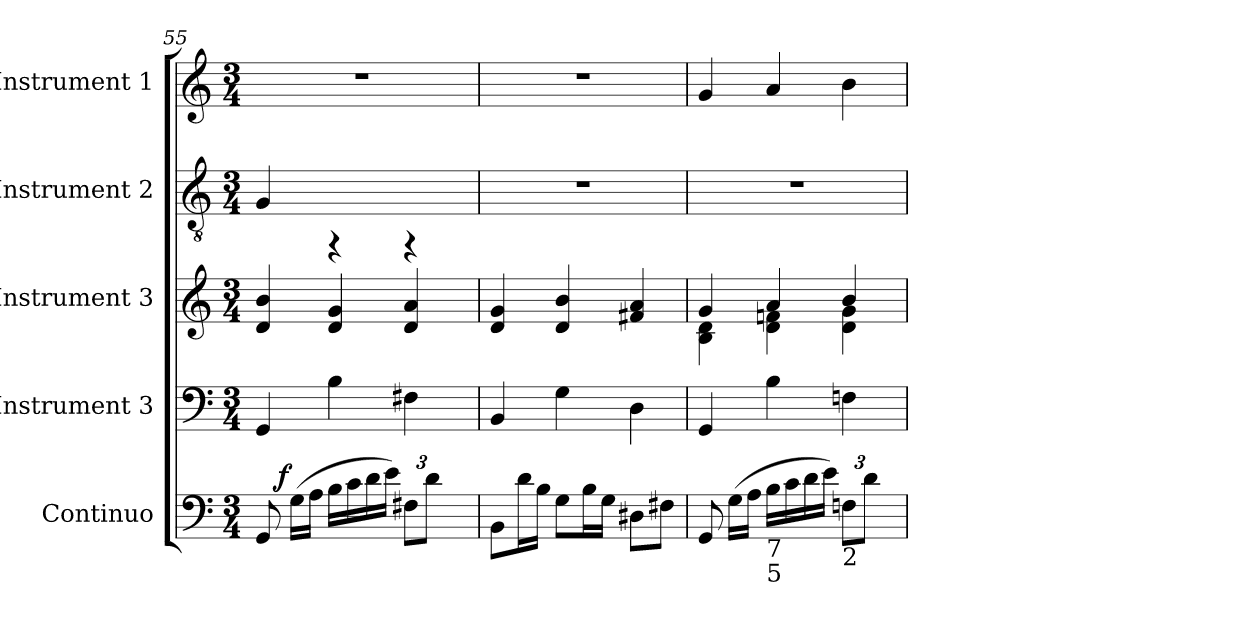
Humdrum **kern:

**kern	**text	**dynam	**kern	**kern	**kern	**text	**kern
*part5	*part5	*part5	*part4	*part3	*part2	*part2	*part1
*staff5	*staff5	*staff5	*staff4	*staff3	*staff2	*staff2	*staff1
*I"Continuo	*	*	*I"Instrument 3	*I"Instrument 3	*I"Instrument 2	*	*I"Instrument 1
*clefF4	*	*	*clefF4	*clefG2	*clefGv2	*	*clefG2
*k[]	*	*	*k[]	*k[]	*k[]	*	*k[]
*C:	*	*	*C:	*C:	*C:	*	*C:
*M3/4	*	*	*M3/4	*M3/4	*M3/4	*	*M3/4
=55	=55	=55	=55	=55	=55	=55	=55
!	!LO:LY:a	!	!	!	!	!LO:LY:b	!
*^	*	*	*	*	*	*	*
8GG/	16.ryy	.	.	4GG/	4d/ 4b/	4G/	.	2.r
!	!	!	!LO:DY:a	!	!	!	!	!
.	2ryy	.	f	.	.	.	.	.
!	!	!LO:LY:a	!	!	!	!	!	!
(>16G\L	.	.	.	.	.	.	.	.
!	!	!LO:LY:a	!	!	!	!	!	!
16A\J	.	.	.	.	.	.	.	.
!	!	!LO:LY:a	!	!	!	!	!	!
16B\L	.	.	.	4B\	4d/ 4g/	4rFF	.	.
!	!	!LO:LY:a	!	!	!	!	!	!
16c\	.	.	.	.	.	.	.	.
!	!	!LO:LY:a	!	!	!	!	!	!
16d\	.	.	.	.	.	.	.	.
!	!	!LO:LY:a	!	!	!	!	!	!
16e\J)	.	.	.	.	.	.	.	.
*Xbrackettup	*	*	*	*	*	*	*	*
!	!	!LO:LY:a	!	!	!	!	!	!
12F#X\L	.	.	.	4F#X\	4d/ 4a/	4rFF	.	.
!	!	!LO:LY:a	!	!	!	!	!	!
12d\J	.	.	.	.	.	.	.	.
.	8ryy	.	.	.	.	.	.	.
12ryy	.	.	.	.	.	.	.	.
.	32ryy	.	.	.	.	.	.	.
!!LO:PB:g=z
=56	=56	=56	=56	=56	=56	=56	=56	=56
!	!	!LO:LY:a	!	!	!	!	!	!
*v	*v	*	*	*	*	*	*	*
8BB\L	.	.	4BB/	4d/ 4g/	2.r	.	2.r
!	!LO:LY:a	!	!	!	!	!	!
16d\	.	.	.	.	.	.	.
!	!LO:LY:a	!	!	!	!	!	!
16B\J	.	.	.	.	.	.	.
!	!LO:LY:a	!	!	!	!	!	!
8G\L	.	.	4G\	4d/ 4b/	.	.	.
!	!LO:LY:a	!	!	!	!	!	!
16B\	.	.	.	.	.	.	.
!	!LO:LY:a	!	!	!	!	!	!
16G\J	.	.	.	.	.	.	.
!	!LO:LY:a	!	!	!	!	!	!
8D#\L	.	.	4D\	4a/ 4f#X/	.	.	.
!	!LO:LY:a	!	!	!	!	!	!
8F#X\J	.	.	.	.	.	.	.
=57	=57	=57	=57	=57	=57	=57	=57
!	!LO:LY:a	!	!	!	!	!	!
*	*	*	*	*^	*	*	*
8GG/	.	.	4GG/	4g/	4d\ 4B\	2.r	.	4g/
!	!LO:LY:a	!	!	!	!	!	!	!
(>16G\L	.	.	.	.	.	.	.	.
!	!LO:LY:a	!	!	!	!	!	!	!
16A\J	.	.	.	.	.	.	.	.
!LO:TX:b:t=7	!	!	!	!	!	!	!	!
!LO:TX:b:t=5	!	!	!	!	!	!	!	!
!	!LO:LY:a	!	!	!	!	!	!	!
16B\L	.	.	4B\	4a/	4fn\ 4d\	.	.	4a/
!	!LO:LY:a	!	!	!	!	!	!	!
16c\	.	.	.	.	.	.	.	.
!	!LO:LY:a	!	!	!	!	!	!	!
16d\	.	.	.	.	.	.	.	.
!	!LO:LY:a	!	!	!	!	!	!	!
16e\J)	.	.	.	.	.	.	.	.
!LO:TX:b:t=2	!	!	!	!	!	!	!	!
!	!LO:LY:a	!	!	!	!	!	!	!
12Fn<\L	.	.	4Fn\	4b/	4g\ 4d\	.	.	4b\
!	!LO:LY:a	!	!	!	!	!	!	!
12d\J	.	.	.	.	.	.	.	.
12ryy	.	.	.	.	.	.	.	.
*	*	*	*	*v	*v	*	*	*
=	=	=	=	=	=	=	=
*-	*-	*-	*-	*-	*-	*-	*-
